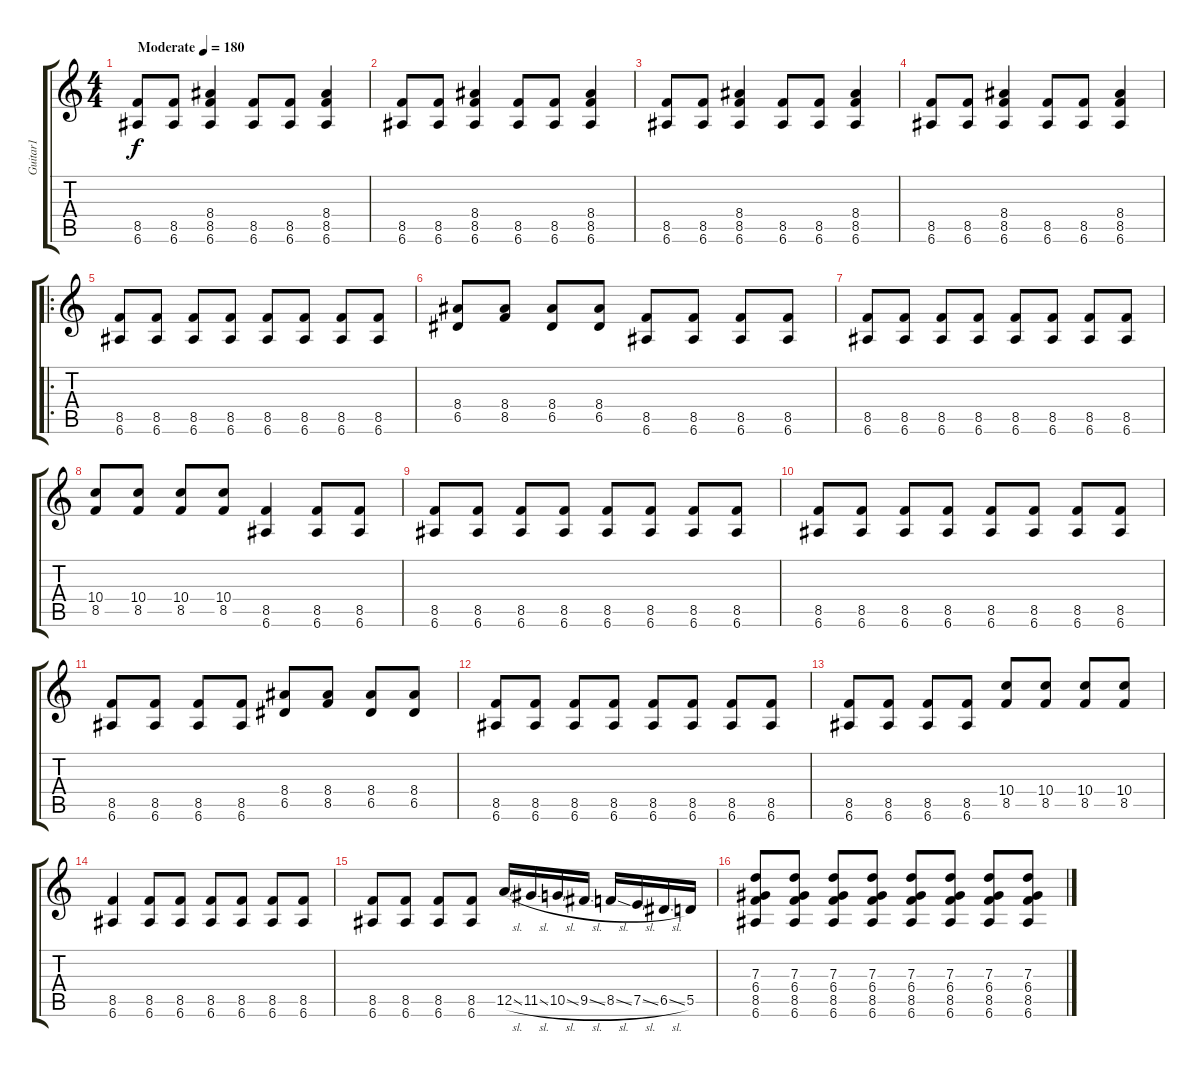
\track ("Guitar1" "Guitar1") {instrument overdrivenguitar}
\staff {score tabs}
\tuning (E4 B3 G3 D3 A2 E2) {hide}
\ts (4 4)
\tempo (180 "Moderate")
\clef g2
\ks c
(8.5 6.6).8{dy f instrument overdrivenguitar} (8.5 6.6).8 (8.4 8.5 6.6).4 (8.5 6.6).8 (8.5 6.6).8 (8.4 8.5 6.6).4 |
(8.5 6.6).8 (8.5 6.6).8 (8.4 8.5 6.6).4 (8.5 6.6).8 (8.5 6.6).8 (8.4 8.5 6.6).4 |
(8.5 6.6).8 (8.5 6.6).8 (8.4 8.5 6.6).4 (8.5 6.6).8 (8.5 6.6).8 (8.4 8.5 6.6).4 |
(8.5 6.6).8 (8.5 6.6).8 (8.4 8.5 6.6).4 (8.5 6.6).8 (8.5 6.6).8 (8.4 8.5 6.6).4 |
\ro
(8.5 6.6).8 (8.5 6.6).8 (8.5 6.6).8 (8.5 6.6).8 (8.5 6.6).8 (8.5 6.6).8 (8.5 6.6).8 (8.5 6.6).8 |
(8.4 6.5).8 (8.4 8.5).8 (8.4 6.5).8 (8.4 6.5).8 (8.5 6.6).8 (8.5 6.6).8 (8.5 6.6).8 (8.5 6.6).8 |
(8.5 6.6).8 (8.5 6.6).8 (8.5 6.6).8 (8.5 6.6).8 (8.5 6.6).8 (8.5 6.6).8 (8.5 6.6).8 (8.5 6.6).8 |
(10.4 8.5).8 (10.4 8.5).8 (10.4 8.5).8 (10.4 8.5).8 (8.5 6.6).4 (8.5 6.6).8 (8.5 6.6).8 |
(8.5 6.6).8 (8.5 6.6).8 (8.5 6.6).8 (8.5 6.6).8 (8.5 6.6).8 (8.5 6.6).8 (8.5 6.6).8 (8.5 6.6).8 |
(8.5 6.6).8 (8.5 6.6).8 (8.5 6.6).8 (8.5 6.6).8 (8.5 6.6).8 (8.5 6.6).8 (8.5 6.6).8 (8.5 6.6).8 |
(8.5 6.6).8 (8.5 6.6).8 (8.5 6.6).8 (8.5 6.6).8 (8.4 6.5).8 (8.4 8.5).8 (8.4 6.5).8 (8.4 6.5).8 |
(8.5 6.6).8 (8.5 6.6).8 (8.5 6.6).8 (8.5 6.6).8 (8.5 6.6).8 (8.5 6.6).8 (8.5 6.6).8 (8.5 6.6).8 |
(8.5 6.6).8 (8.5 6.6).8 (8.5 6.6).8 (8.5 6.6).8 (10.4 8.5).8 (10.4 8.5).8 (10.4 8.5).8 (10.4 8.5).8 |
(8.5 6.6).4 (8.5 6.6).8 (8.5 6.6).8 (8.5 6.6).8 (8.5 6.6).8 (8.5 6.6).8 (8.5 6.6).8 |
(8.5 6.6).8 (8.5 6.6).8 (8.5 6.6).8 (8.5 6.6).8 12.5{sl}.16 11.5{sl}.16 10.5{sl}.16 9.5{sl}.16 8.5{sl}.16 7.5{sl}.16 6.5{sl}.16 5.5.16 |
(7.3 6.4 8.5 6.6).8 (7.3 6.4 8.5 6.6).8 (7.3 6.4 8.5 6.6).8 (7.3 6.4 8.5 6.6).8 (7.3 6.4 8.5 6.6).8 (7.3 6.4 8.5 6.6).8 (7.3 6.4 8.5 6.6).8 (7.3 6.4 8.5 6.6).8
